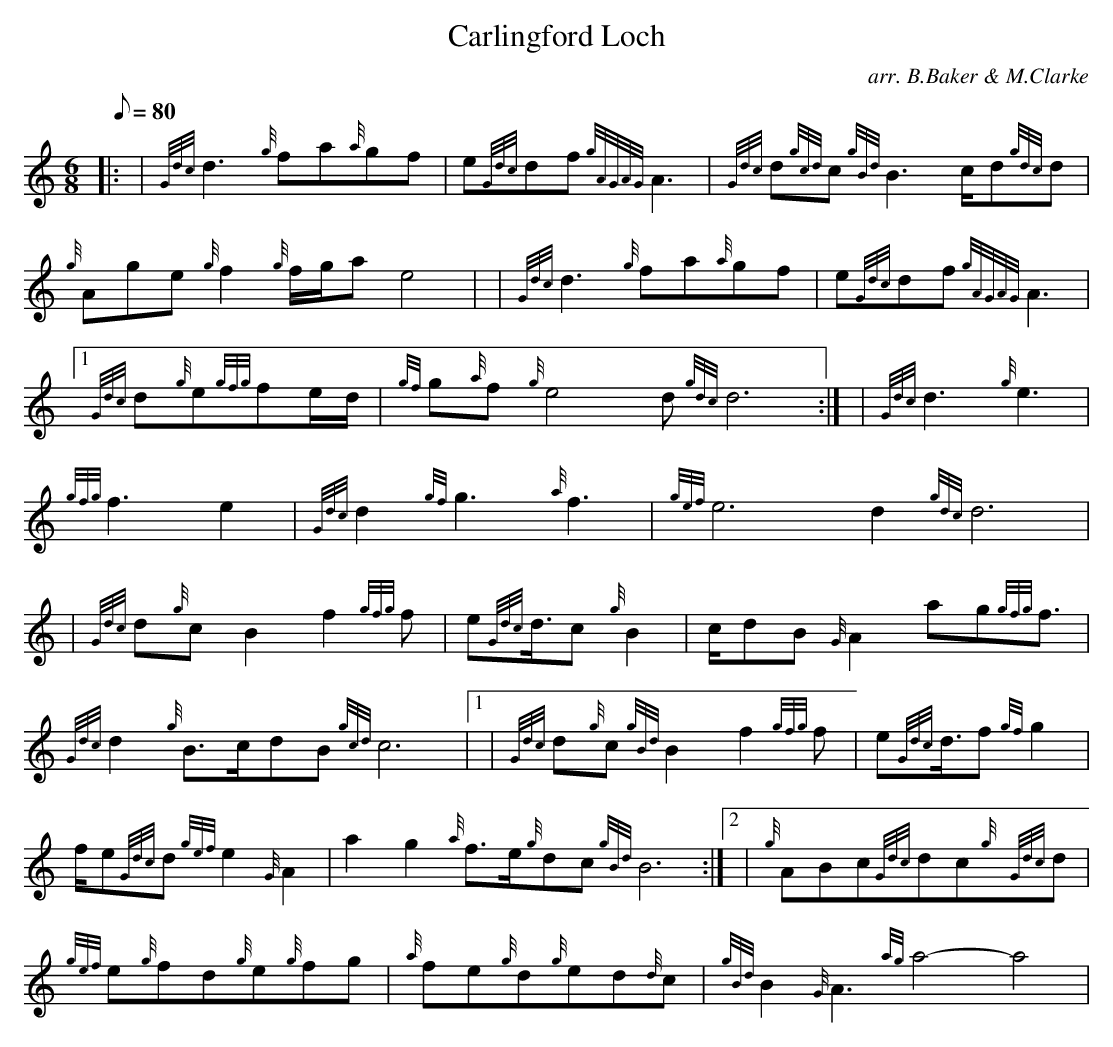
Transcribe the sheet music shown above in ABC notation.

X:1
T:Carlingford Loch
M:6/8
L:1/8
Q:80
C:arr. B.Baker & M.Clarke
K:HP
|: | {Gdc}d3{g}fa{a}gf | \
e{Gdc}df{gAGAG}A3 | \
{Gdc}d{gcd}c{gBd}B3c/2d{gdc}d |
{g}Age{g}f2{g}f/2g/2ae4 | | \
{Gdc}d3{g}fa{a}gf | \
e{Gdc}df{gAGAG}A3|1
{Gdc}d{g}e{gfg}fe/2d/2 | \
{gf}g{a}f{g}e4d{gdc}d6 :| | \
{Gdc}d3{g}e3 |
{gfg}f3e2 | \
{Gdc}d2{gf}g3{a}f3 | \
{gef}e6d2{gdc}d6| |:
| {Gdc}d{g}cB2f2{gfg}f | \
e{Gdc}d3/4c{g}B2 | \
c/2dB{G}A2ag{gfg}f3/2 |
{Gdc}d2{g}B3/2c/2dB{gcd}c6|1  | \
{Gdc}d{g}c{gBd}B2f2{gfg}f | \
e{Gdc}d3/4f{gf}g2 |
f/2e{Gdc}d{gef}e2{G}A2 | \
a2g2{a}f3/2e/2{g}dc{gBd}B6:|2  | \
{g}ABc{Gdc}dc{g}{Gdc}d |
{gef}e{g}fd{g}e{g}fg | \
{a}fe{g}d{g}ed{d}c | \
{gBd}B2{G}A3{ag}a4-a4 |
